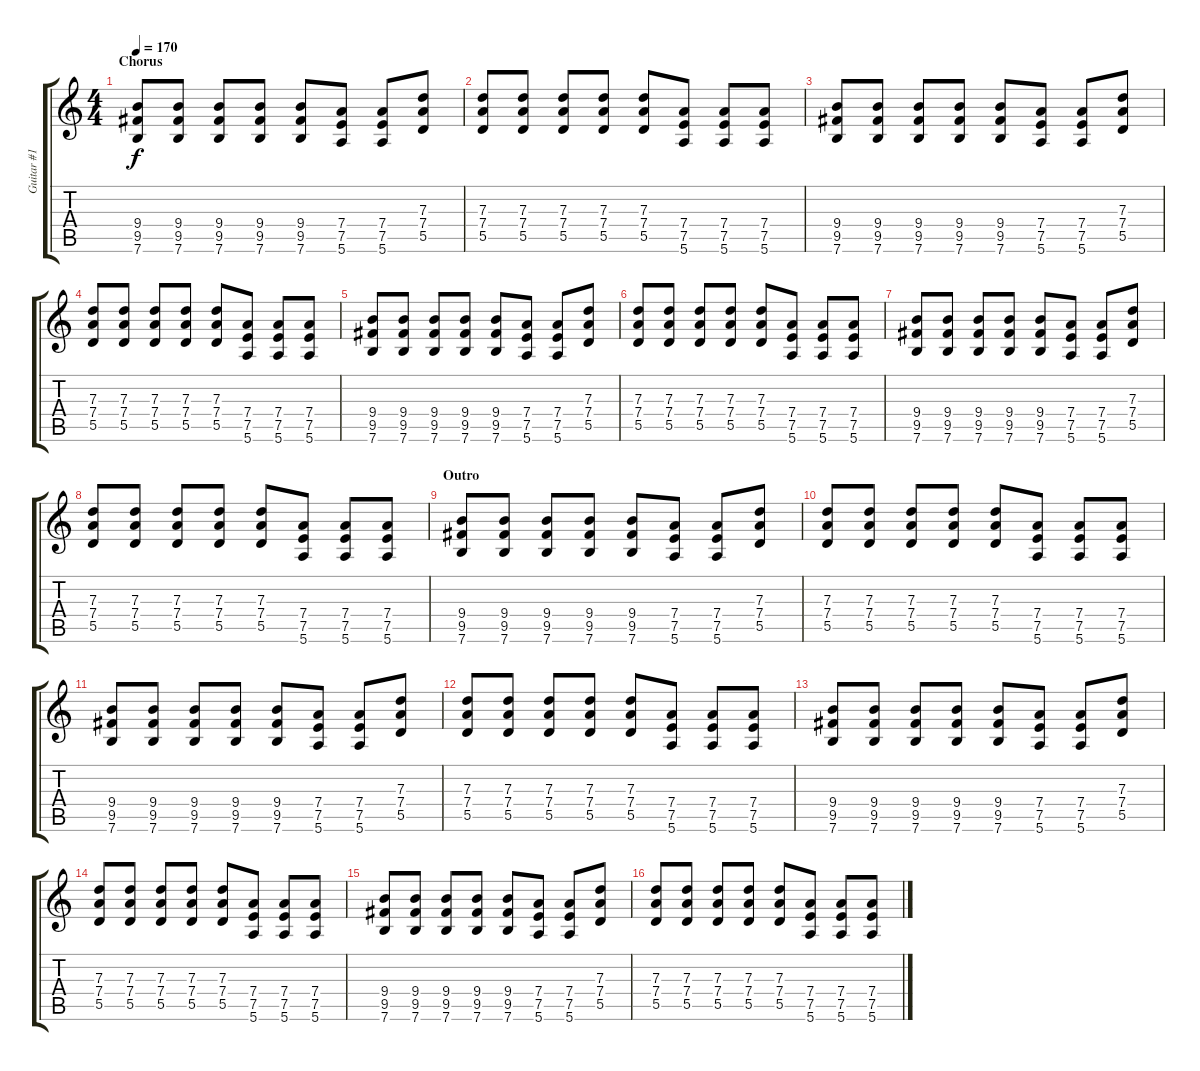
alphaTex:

\track ("Guitar #1" "Guitar #1") {instrument overdrivenguitar}
\staff {score tabs}
\tuning (E4 B3 G3 D3 A2 E2) {hide}
\ts (4 4)
\section ("" "Chorus")
\tempo 170
\clef g2
\ks c
(9.4 9.5 7.6).8{dy f instrument electricguitarmuted} (9.4 9.5 7.6).8 (9.4 9.5 7.6).8 (9.4 9.5 7.6).8 (9.4 9.5 7.6).8 (7.4 7.5 5.6).8 (7.4 7.5 5.6).8 (7.3 7.4 5.5).8 |
(7.3 7.4 5.5).8 (7.3 7.4 5.5).8 (7.3 7.4 5.5).8 (7.3 7.4 5.5).8 (7.3 7.4 5.5).8 (7.4 7.5 5.6).8 (7.4 7.5 5.6).8 (7.4 7.5 5.6).8 |
(9.4 9.5 7.6).8 (9.4 9.5 7.6).8 (9.4 9.5 7.6).8 (9.4 9.5 7.6).8 (9.4 9.5 7.6).8 (7.4 7.5 5.6).8 (7.4 7.5 5.6).8 (7.3 7.4 5.5).8 |
(7.3 7.4 5.5).8 (7.3 7.4 5.5).8 (7.3 7.4 5.5).8 (7.3 7.4 5.5).8 (7.3 7.4 5.5).8 (7.4 7.5 5.6).8 (7.4 7.5 5.6).8 (7.4 7.5 5.6).8 |
(9.4 9.5 7.6).8 (9.4 9.5 7.6).8 (9.4 9.5 7.6).8 (9.4 9.5 7.6).8 (9.4 9.5 7.6).8 (7.4 7.5 5.6).8 (7.4 7.5 5.6).8 (7.3 7.4 5.5).8 |
(7.3 7.4 5.5).8 (7.3 7.4 5.5).8 (7.3 7.4 5.5).8 (7.3 7.4 5.5).8 (7.3 7.4 5.5).8 (7.4 7.5 5.6).8 (7.4 7.5 5.6).8 (7.4 7.5 5.6).8 |
(9.4 9.5 7.6).8 (9.4 9.5 7.6).8 (9.4 9.5 7.6).8 (9.4 9.5 7.6).8 (9.4 9.5 7.6).8 (7.4 7.5 5.6).8 (7.4 7.5 5.6).8 (7.3 7.4 5.5).8 |
(7.3 7.4 5.5).8 (7.3 7.4 5.5).8 (7.3 7.4 5.5).8 (7.3 7.4 5.5).8 (7.3 7.4 5.5).8 (7.4 7.5 5.6).8 (7.4 7.5 5.6).8 (7.4 7.5 5.6).8 |
\section ("" "Outro")
(9.4 9.5 7.6).8{instrument overdrivenguitar} (9.4 9.5 7.6).8 (9.4 9.5 7.6).8 (9.4 9.5 7.6).8 (9.4 9.5 7.6).8 (7.4 7.5 5.6).8 (7.4 7.5 5.6).8 (7.3 7.4 5.5).8 |
(7.3 7.4 5.5).8 (7.3 7.4 5.5).8 (7.3 7.4 5.5).8 (7.3 7.4 5.5).8 (7.3 7.4 5.5).8 (7.4 7.5 5.6).8 (7.4 7.5 5.6).8 (7.4 7.5 5.6).8 |
(9.4 9.5 7.6).8 (9.4 9.5 7.6).8 (9.4 9.5 7.6).8 (9.4 9.5 7.6).8 (9.4 9.5 7.6).8 (7.4 7.5 5.6).8 (7.4 7.5 5.6).8 (7.3 7.4 5.5).8 |
(7.3 7.4 5.5).8 (7.3 7.4 5.5).8 (7.3 7.4 5.5).8 (7.3 7.4 5.5).8 (7.3 7.4 5.5).8 (7.4 7.5 5.6).8 (7.4 7.5 5.6).8 (7.4 7.5 5.6).8 |
(9.4 9.5 7.6).8 (9.4 9.5 7.6).8 (9.4 9.5 7.6).8 (9.4 9.5 7.6).8 (9.4 9.5 7.6).8 (7.4 7.5 5.6).8 (7.4 7.5 5.6).8 (7.3 7.4 5.5).8 |
(7.3 7.4 5.5).8 (7.3 7.4 5.5).8 (7.3 7.4 5.5).8 (7.3 7.4 5.5).8 (7.3 7.4 5.5).8 (7.4 7.5 5.6).8 (7.4 7.5 5.6).8 (7.4 7.5 5.6).8 |
(9.4 9.5 7.6).8 (9.4 9.5 7.6).8 (9.4 9.5 7.6).8 (9.4 9.5 7.6).8 (9.4 9.5 7.6).8 (7.4 7.5 5.6).8 (7.4 7.5 5.6).8 (7.3 7.4 5.5).8 |
(7.3 7.4 5.5).8 (7.3 7.4 5.5).8 (7.3 7.4 5.5).8 (7.3 7.4 5.5).8 (7.3 7.4 5.5).8 (7.4 7.5 5.6).8 (7.4 7.5 5.6).8 (7.4 7.5 5.6).8
